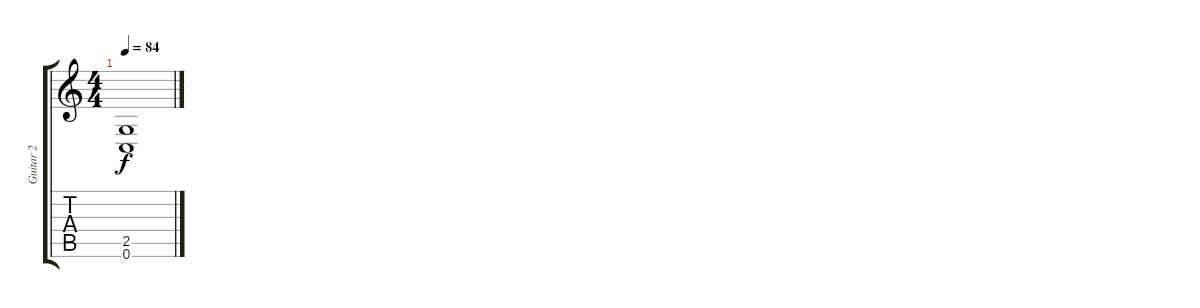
\track ("Guitar 2" "Guitar 2") {instrument distortionguitar}
\staff {score tabs}
\tuning (C4 G3 Eb3 Bb2 F2 C2) {hide}
\ts (4 4)
\tempo 84
\clef g2
\ks c
(2.5{t} 0.6{t}).1{dy f}
